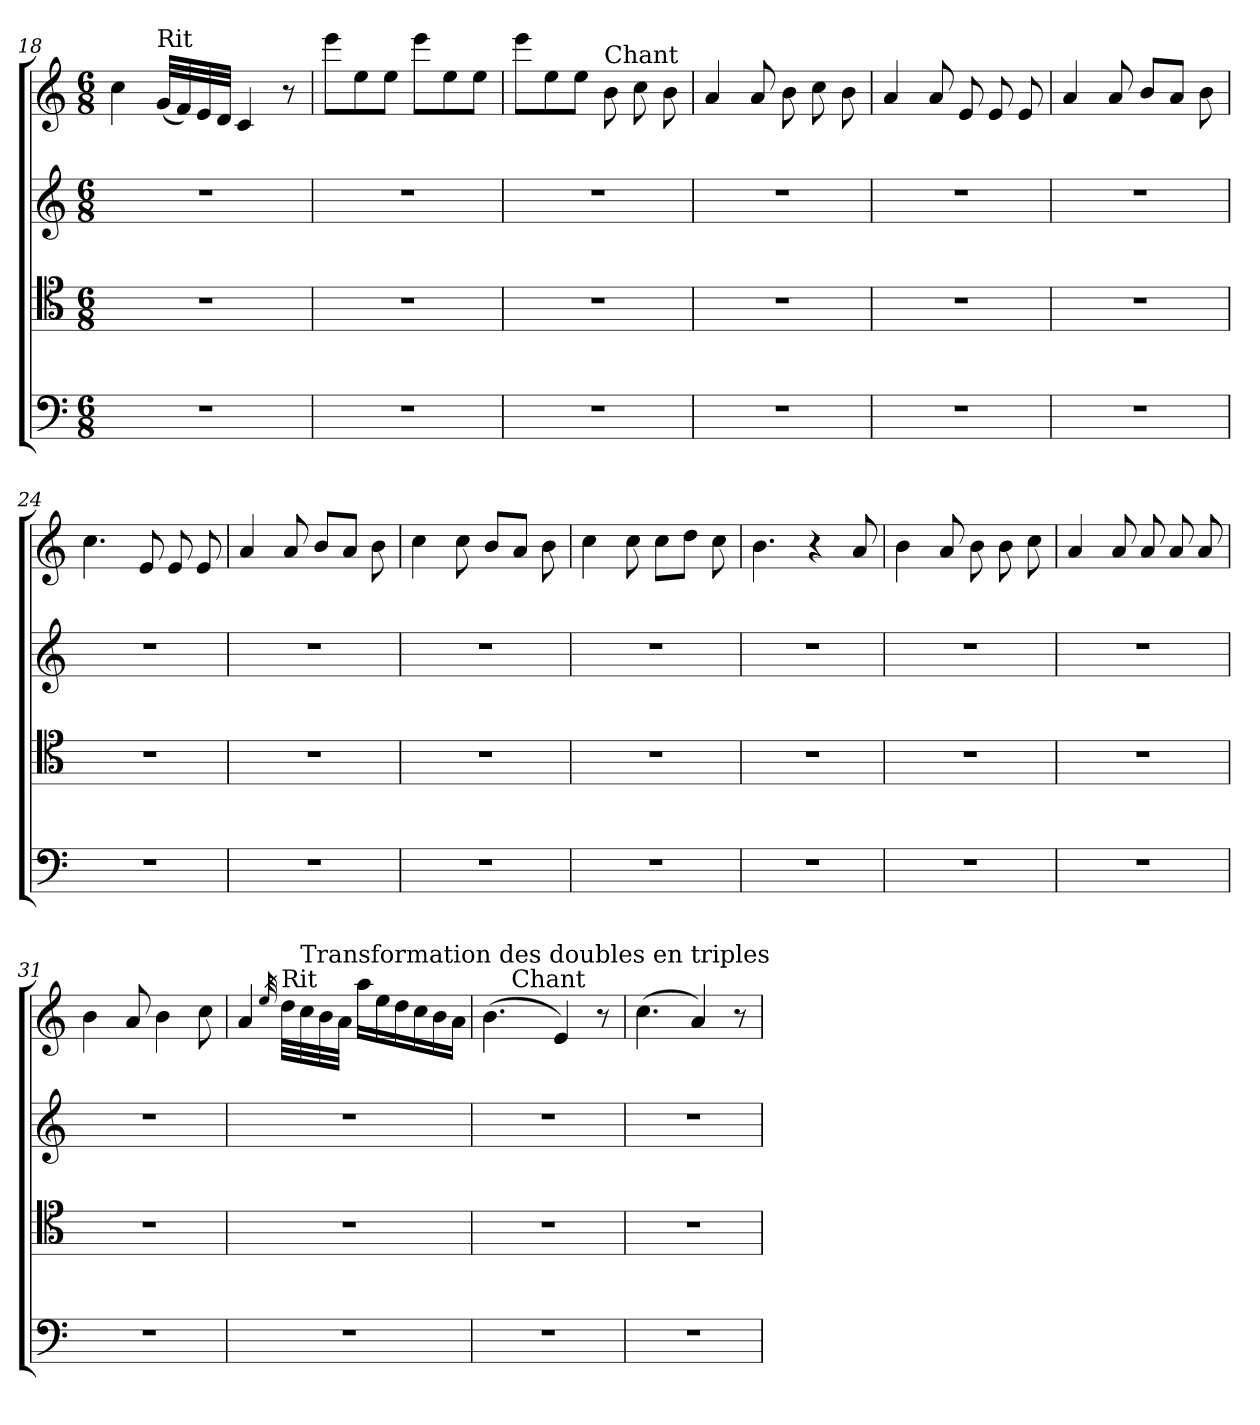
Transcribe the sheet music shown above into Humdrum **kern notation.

**kern	**kern	**kern	**kern
*part4	*part3	*part2	*part1
*staff4	*staff3	*staff2	*staff1
*clefF4	*clefC4	*clefG2	*clefG2
*k[]	*k[]	*k[]	*k[]
*C:	*C:	*C:	*C:
*M6/8	*M6/8	*M6/8	*M6/8
=18	=18	=18	=18
!LO:N:vis=2	!LO:N:vis=2	!LO:N:vis=2	!
2.r	2.r	2.r	4cc\
!	!	!	!LO:TX:a:t=Rit
.	.	.	(<32g/LLL
.	.	.	32f/)
.	.	.	32e/
.	.	.	32d/JJJ
.	.	.	4c/
.	.	.	8r
=19	=19	=19	=19
!LO:N:vis=2	!LO:N:vis=2	!LO:N:vis=2	!
2.r	2.r	2.r	8eee\L
.	.	.	8ee\
.	.	.	8ee\J
.	.	.	8eee\L
.	.	.	8ee\
.	.	.	8ee\J
!!LO:LB:g=z
=20	=20	=20	=20
!LO:N:vis=2	!LO:N:vis=2	!LO:N:vis=2	!
2.r	2.r	2.r	8eee\L
.	.	.	8ee\
.	.	.	8ee\J
!	!	!	!LO:TX:a:t=Chant
.	.	.	8b\
.	.	.	8cc\
.	.	.	8b\
=21	=21	=21	=21
!LO:N:vis=2	!LO:N:vis=2	!LO:N:vis=2	!
2.r	2.r	2.r	4a/
.	.	.	8a/
.	.	.	8b\
.	.	.	8cc\
.	.	.	8b\
=22	=22	=22	=22
!LO:N:vis=2	!LO:N:vis=2	!LO:N:vis=2	!
2.r	2.r	2.r	4a/
.	.	.	8a/
.	.	.	8e/
.	.	.	8e/
.	.	.	8e/
=23	=23	=23	=23
!LO:N:vis=2	!LO:N:vis=2	!LO:N:vis=2	!
2.r	2.r	2.r	4a/
.	.	.	8a/
.	.	.	8b/L
.	.	.	8a/J
.	.	.	8b\
=24	=24	=24	=24
!LO:N:vis=2	!LO:N:vis=2	!LO:N:vis=2	!
2.r	2.r	2.r	4.cc\
.	.	.	8e/
.	.	.	8e/
.	.	.	8e/
=25	=25	=25	=25
!LO:N:vis=2	!LO:N:vis=2	!LO:N:vis=2	!
2.r	2.r	2.r	4a/
.	.	.	8a/
.	.	.	8b/L
.	.	.	8a/J
.	.	.	8b\
=26	=26	=26	=26
!LO:N:vis=2	!LO:N:vis=2	!LO:N:vis=2	!
2.r	2.r	2.r	4cc\
.	.	.	8cc\
.	.	.	8b/L
.	.	.	8a/J
.	.	.	8b\
!!LO:LB:g=z
=27	=27	=27	=27
!LO:N:vis=2	!LO:N:vis=2	!LO:N:vis=2	!
2.r	2.r	2.r	4cc\
.	.	.	8cc\
.	.	.	8cc\L
.	.	.	8dd\J
.	.	.	8cc\
=28	=28	=28	=28
!LO:N:vis=2	!LO:N:vis=2	!LO:N:vis=2	!
2.r	2.r	2.r	4.b\
.	.	.	4r
.	.	.	8a/
=29	=29	=29	=29
!LO:N:vis=2	!LO:N:vis=2	!LO:N:vis=2	!
2.r	2.r	2.r	4b\
.	.	.	8a/
.	.	.	8b\
.	.	.	8b\
.	.	.	8cc\
=30	=30	=30	=30
!LO:N:vis=2	!LO:N:vis=2	!LO:N:vis=2	!
2.r	2.r	2.r	4a/
.	.	.	8a/
.	.	.	8a/
.	.	.	8a/
.	.	.	8a/
=31	=31	=31	=31
!LO:N:vis=2	!LO:N:vis=2	!LO:N:vis=2	!
2.r	2.r	2.r	4b\
.	.	.	8a/
.	.	.	4b\
.	.	.	8cc\
!!LO:PB:g=z
=32	=32	=32	=32
!LO:N:vis=2	!LO:N:vis=2	!LO:N:vis=2	!
2.r	2.r	2.r	4a/
.	.	.	32qee/
!	!	!	!LO:TX:a:t=Rit
.	.	.	32dd\LLL
!	!	!	!LO:TX:a:t=Transformation des doubles en triples
.	.	.	32cc\
.	.	.	32b\
.	.	.	32a\JJJ
.	.	.	16aa\LL
.	.	.	16ee\
.	.	.	16dd\
.	.	.	16cc\
.	.	.	16b\
.	.	.	16a\JJ
=33	=33	=33	=33
!LO:N:vis=2	!LO:N:vis=2	!LO:N:vis=2	!
*	*	*	*^
2.r	2.r	2.r	(>4.b\	8ryy
!	!	!	!	!LO:TX:a:t=Chant
.	.	.	.	2ryy
.	.	.	4e/)	.
.	.	.	8r	8ryy
=34	=34	=34	=34	=34
!LO:N:vis=2	!LO:N:vis=2	!LO:N:vis=2	!	!
*	*	*	*v	*v
2.r	2.r	2.r	(>4.cc\
.	.	.	4a/)
.	.	.	8r
=	=	=	=
*-	*-	*-	*-
